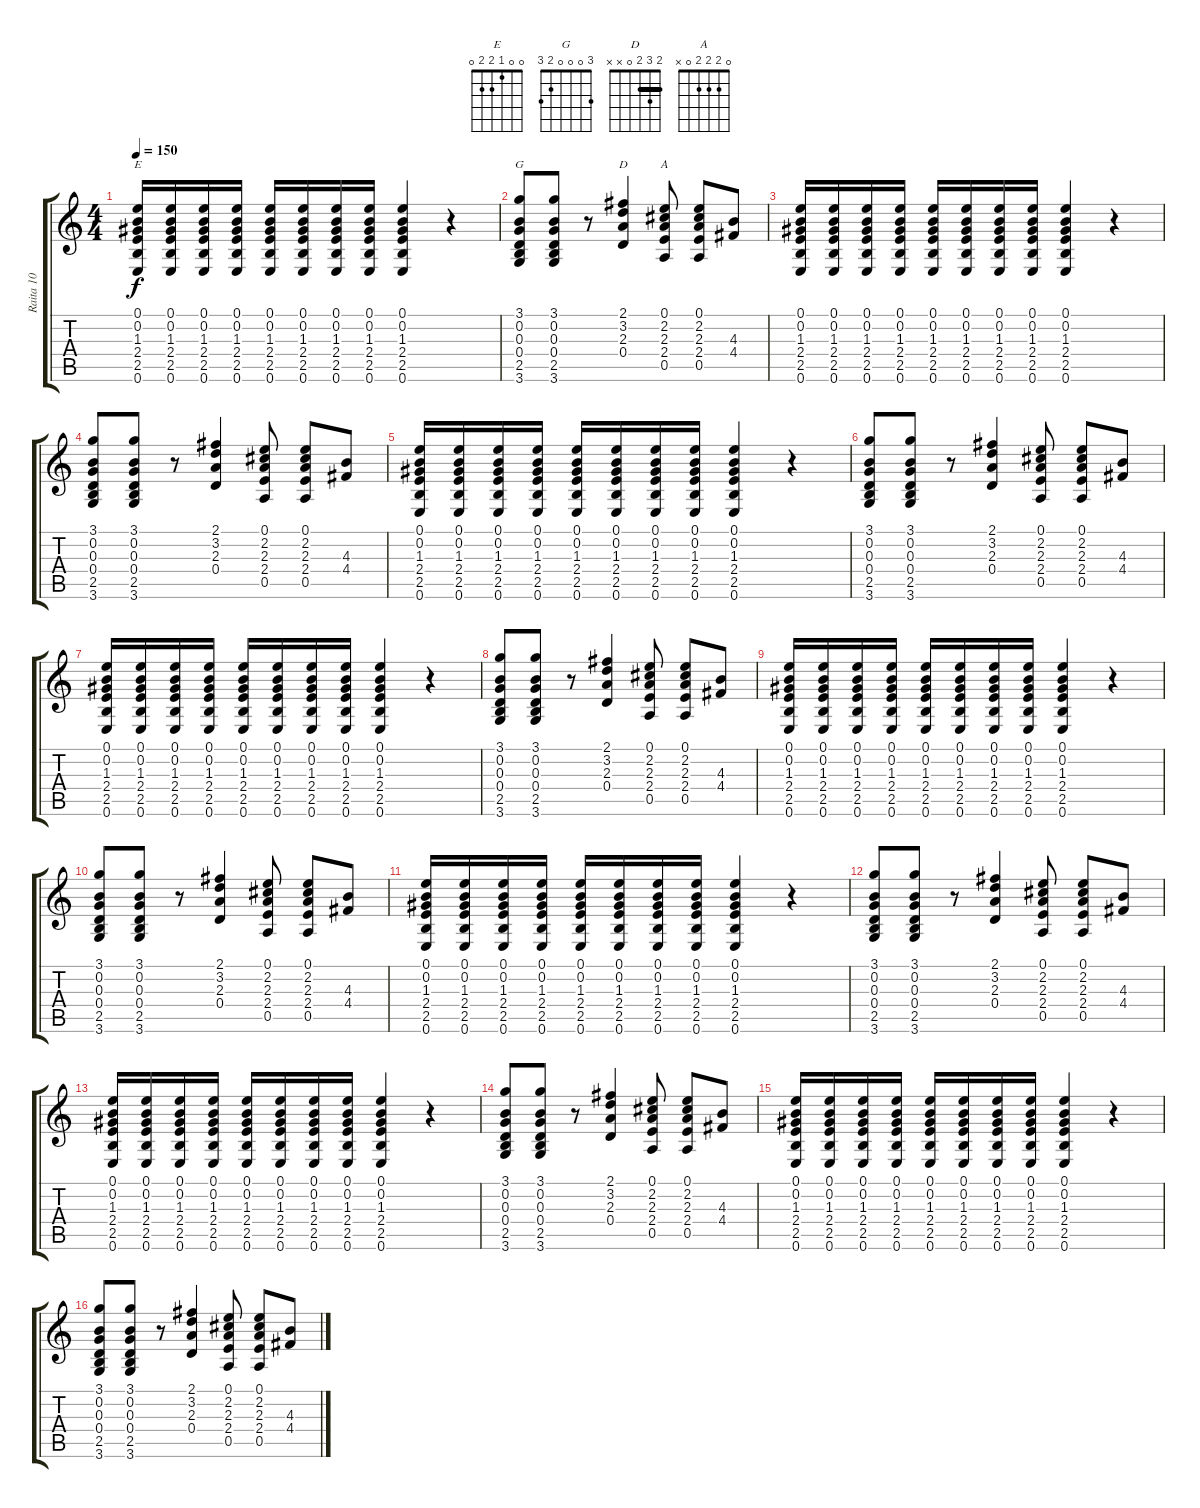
\track ("Raita 10" "Raita 10") {instrument acousticguitarsteel}
\staff {score tabs}
\tuning (E4 B3 G3 D3 A2 E2) {hide}
\chord ("E" 0 0 1 2 2 0)
\chord ("G" 3 0 0 0 2 3)
\chord ("D" 2 3 2 0 x x) {barre 2}
\chord ("A" 0 2 2 2 0 x)
\ts (4 4)
\tempo 150
\clef g2
\ks c
(0.1 0.2 1.3 2.4 2.5 0.6).16{ch "E" dy f instrument acousticguitarsteel} (0.1 0.2 1.3 2.4 2.5 0.6).16 (0.1 0.2 1.3 2.4 2.5 0.6).16 (0.1 0.2 1.3 2.4 2.5 0.6).16 (0.1 0.2 1.3 2.4 2.5 0.6).16 (0.1 0.2 1.3 2.4 2.5 0.6).16 (0.1 0.2 1.3 2.4 2.5 0.6).16 (0.1 0.2 1.3 2.4 2.5 0.6).16 (0.1 0.2 1.3 2.4 2.5 0.6).4 r.4 |
(3.1 0.2 0.3 0.4 2.5 3.6).8{ch "G"} (3.1 0.2 0.3 0.4 2.5 3.6).8 r.8 (2.1 3.2 2.3 0.4).4{ch "D"} (0.1 2.2 2.3 2.4 0.5).8{ch "A"} (0.1 2.2 2.3 2.4 0.5).8 (4.3 4.4).8 |
(0.1 0.2 1.3 2.4 2.5 0.6).16 (0.1 0.2 1.3 2.4 2.5 0.6).16 (0.1 0.2 1.3 2.4 2.5 0.6).16 (0.1 0.2 1.3 2.4 2.5 0.6).16 (0.1 0.2 1.3 2.4 2.5 0.6).16 (0.1 0.2 1.3 2.4 2.5 0.6).16 (0.1 0.2 1.3 2.4 2.5 0.6).16 (0.1 0.2 1.3 2.4 2.5 0.6).16 (0.1 0.2 1.3 2.4 2.5 0.6).4 r.4 |
(3.1 0.2 0.3 0.4 2.5 3.6).8 (3.1 0.2 0.3 0.4 2.5 3.6).8 r.8 (2.1 3.2 2.3 0.4).4 (0.1 2.2 2.3 2.4 0.5).8 (0.1 2.2 2.3 2.4 0.5).8 (4.3 4.4).8 |
(0.1 0.2 1.3 2.4 2.5 0.6).16 (0.1 0.2 1.3 2.4 2.5 0.6).16 (0.1 0.2 1.3 2.4 2.5 0.6).16 (0.1 0.2 1.3 2.4 2.5 0.6).16 (0.1 0.2 1.3 2.4 2.5 0.6).16 (0.1 0.2 1.3 2.4 2.5 0.6).16 (0.1 0.2 1.3 2.4 2.5 0.6).16 (0.1 0.2 1.3 2.4 2.5 0.6).16 (0.1 0.2 1.3 2.4 2.5 0.6).4 r.4 |
(3.1 0.2 0.3 0.4 2.5 3.6).8 (3.1 0.2 0.3 0.4 2.5 3.6).8 r.8 (2.1 3.2 2.3 0.4).4 (0.1 2.2 2.3 2.4 0.5).8 (0.1 2.2 2.3 2.4 0.5).8 (4.3 4.4).8 |
(0.1 0.2 1.3 2.4 2.5 0.6).16 (0.1 0.2 1.3 2.4 2.5 0.6).16 (0.1 0.2 1.3 2.4 2.5 0.6).16 (0.1 0.2 1.3 2.4 2.5 0.6).16 (0.1 0.2 1.3 2.4 2.5 0.6).16 (0.1 0.2 1.3 2.4 2.5 0.6).16 (0.1 0.2 1.3 2.4 2.5 0.6).16 (0.1 0.2 1.3 2.4 2.5 0.6).16 (0.1 0.2 1.3 2.4 2.5 0.6).4 r.4 |
(3.1 0.2 0.3 0.4 2.5 3.6).8 (3.1 0.2 0.3 0.4 2.5 3.6).8 r.8 (2.1 3.2 2.3 0.4).4 (0.1 2.2 2.3 2.4 0.5).8 (0.1 2.2 2.3 2.4 0.5).8 (4.3 4.4).8 |
(0.1 0.2 1.3 2.4 2.5 0.6).16 (0.1 0.2 1.3 2.4 2.5 0.6).16 (0.1 0.2 1.3 2.4 2.5 0.6).16 (0.1 0.2 1.3 2.4 2.5 0.6).16 (0.1 0.2 1.3 2.4 2.5 0.6).16 (0.1 0.2 1.3 2.4 2.5 0.6).16 (0.1 0.2 1.3 2.4 2.5 0.6).16 (0.1 0.2 1.3 2.4 2.5 0.6).16 (0.1 0.2 1.3 2.4 2.5 0.6).4 r.4 |
(3.1 0.2 0.3 0.4 2.5 3.6).8 (3.1 0.2 0.3 0.4 2.5 3.6).8 r.8 (2.1 3.2 2.3 0.4).4 (0.1 2.2 2.3 2.4 0.5).8 (0.1 2.2 2.3 2.4 0.5).8 (4.3 4.4).8 |
(0.1 0.2 1.3 2.4 2.5 0.6).16 (0.1 0.2 1.3 2.4 2.5 0.6).16 (0.1 0.2 1.3 2.4 2.5 0.6).16 (0.1 0.2 1.3 2.4 2.5 0.6).16 (0.1 0.2 1.3 2.4 2.5 0.6).16 (0.1 0.2 1.3 2.4 2.5 0.6).16 (0.1 0.2 1.3 2.4 2.5 0.6).16 (0.1 0.2 1.3 2.4 2.5 0.6).16 (0.1 0.2 1.3 2.4 2.5 0.6).4 r.4 |
(3.1 0.2 0.3 0.4 2.5 3.6).8 (3.1 0.2 0.3 0.4 2.5 3.6).8 r.8 (2.1 3.2 2.3 0.4).4 (0.1 2.2 2.3 2.4 0.5).8 (0.1 2.2 2.3 2.4 0.5).8 (4.3 4.4).8 |
(0.1 0.2 1.3 2.4 2.5 0.6).16 (0.1 0.2 1.3 2.4 2.5 0.6).16 (0.1 0.2 1.3 2.4 2.5 0.6).16 (0.1 0.2 1.3 2.4 2.5 0.6).16 (0.1 0.2 1.3 2.4 2.5 0.6).16 (0.1 0.2 1.3 2.4 2.5 0.6).16 (0.1 0.2 1.3 2.4 2.5 0.6).16 (0.1 0.2 1.3 2.4 2.5 0.6).16 (0.1 0.2 1.3 2.4 2.5 0.6).4 r.4 |
(3.1 0.2 0.3 0.4 2.5 3.6).8 (3.1 0.2 0.3 0.4 2.5 3.6).8 r.8 (2.1 3.2 2.3 0.4).4 (0.1 2.2 2.3 2.4 0.5).8 (0.1 2.2 2.3 2.4 0.5).8 (4.3 4.4).8 |
(0.1 0.2 1.3 2.4 2.5 0.6).16 (0.1 0.2 1.3 2.4 2.5 0.6).16 (0.1 0.2 1.3 2.4 2.5 0.6).16 (0.1 0.2 1.3 2.4 2.5 0.6).16 (0.1 0.2 1.3 2.4 2.5 0.6).16 (0.1 0.2 1.3 2.4 2.5 0.6).16 (0.1 0.2 1.3 2.4 2.5 0.6).16 (0.1 0.2 1.3 2.4 2.5 0.6).16 (0.1 0.2 1.3 2.4 2.5 0.6).4 r.4 |
(3.1 0.2 0.3 0.4 2.5 3.6).8 (3.1 0.2 0.3 0.4 2.5 3.6).8 r.8 (2.1 3.2 2.3 0.4).4 (0.1 2.2 2.3 2.4 0.5).8 (0.1 2.2 2.3 2.4 0.5).8 (4.3 4.4).8
